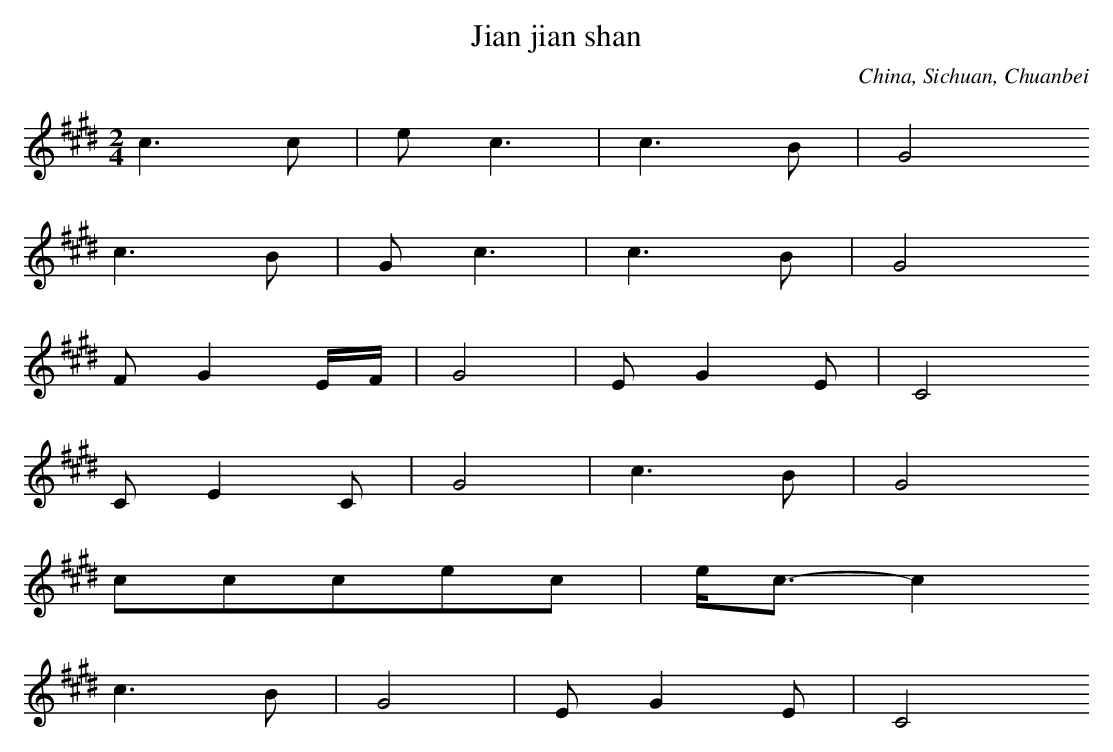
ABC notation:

X:1
T: Jian jian shan
O: China, Sichuan, Chuanbei
M: 2/4
L: 1/16
K: E
c6c2 | e2c6 | c6B2 | G8
c6B2 | G2c6 | c6B2 | G8
F2G4EF | G8 | E2G4E2 | C8
C2E4C2 | G8 | c6B2 | G8
c2c2c2e2c2 | ec3-c4
c6B2 | G8 | E2G4E2 | C8
